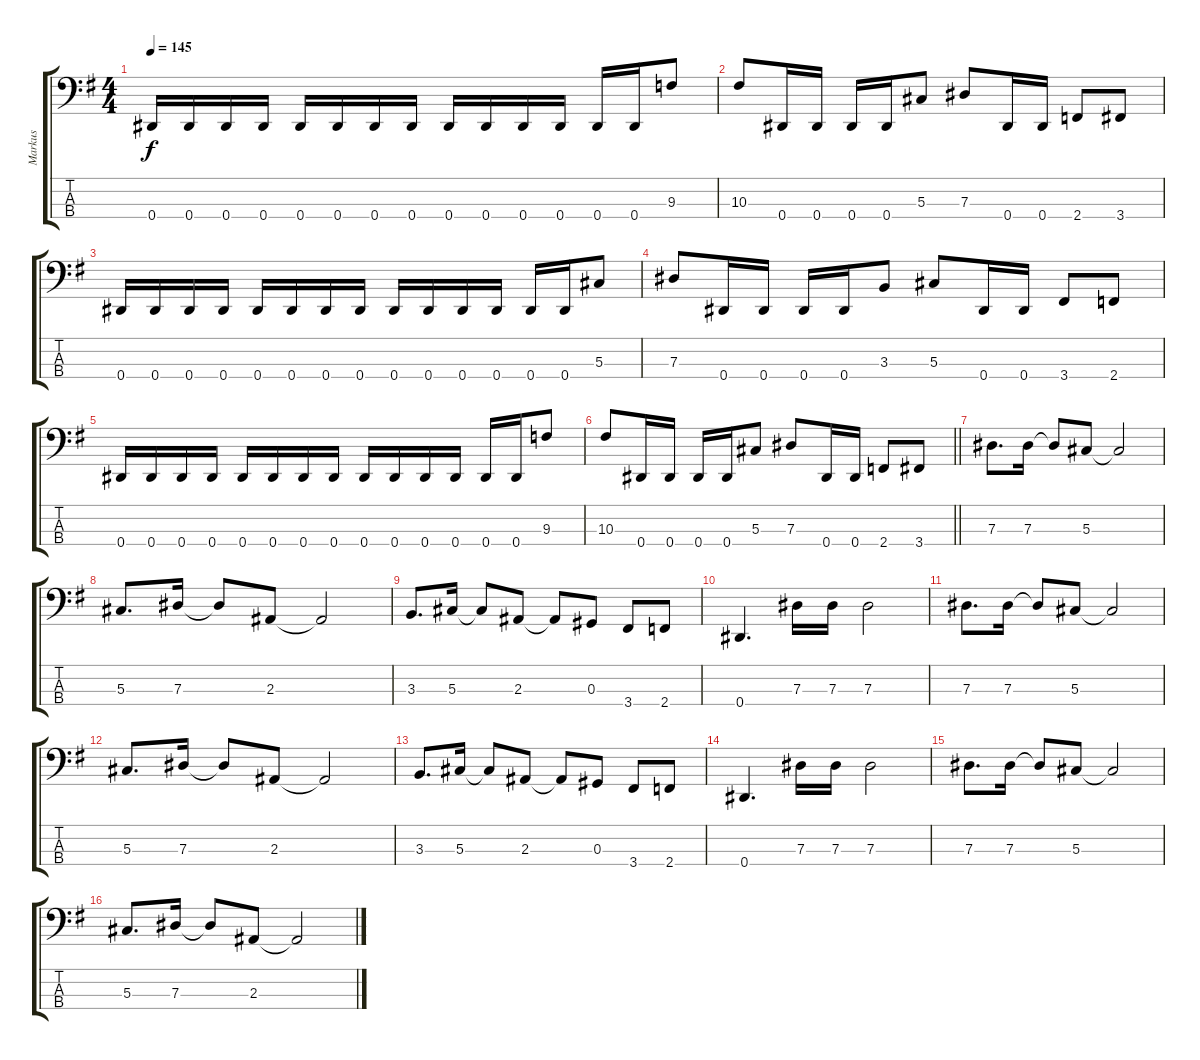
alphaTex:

\track ("Markus" "Markus") {instrument electricbasspick}
\staff {score tabs}
\tuning (Gb2 Db2 Ab1 Eb1) {hide}
\ts (4 4)
\tempo 145
\clef f4
\ks eminor
0.4.16{dy f} 0.4.16 0.4.16 0.4.16 0.4.16 0.4.16 0.4.16 0.4.16 0.4.16 0.4.16 0.4.16 0.4.16 0.4.16 0.4.16 9.3.8 |
10.3.8 0.4.16 0.4.16 0.4.16 0.4.16 5.3.8 7.3.8 0.4.16 0.4.16 2.4.8 3.4.8 |
0.4.16 0.4.16 0.4.16 0.4.16 0.4.16 0.4.16 0.4.16 0.4.16 0.4.16 0.4.16 0.4.16 0.4.16 0.4.16 0.4.16 5.3.8 |
7.3.8 0.4.16 0.4.16 0.4.16 0.4.16 3.3.8 5.3.8 0.4.16 0.4.16 3.4.8 2.4.8 |
0.4.16 0.4.16 0.4.16 0.4.16 0.4.16 0.4.16 0.4.16 0.4.16 0.4.16 0.4.16 0.4.16 0.4.16 0.4.16 0.4.16 9.3.8 |
\barLineRight lightlight
10.3.8 0.4.16 0.4.16 0.4.16 0.4.16 5.3.8 7.3.8 0.4.16 0.4.16 2.4.8 3.4.8 |
7.3.8{d} 7.3.16 7.3{t}.8 5.3.8 5.3{t}.2 |
5.3.8{d} 7.3.16 7.3{t}.8 2.3.8 2.3{t}.2 |
3.3.8{d} 5.3.16 5.3{t}.8 2.3.8 2.3{t}.8 0.3.8 3.4.8 2.4.8 |
0.4.4{d} 7.3.16 7.3.16 7.3.2 |
7.3.8{d} 7.3.16 7.3{t}.8 5.3.8 5.3{t}.2 |
5.3.8{d} 7.3.16 7.3{t}.8 2.3.8 2.3{t}.2 |
3.3.8{d} 5.3.16 5.3{t}.8 2.3.8 2.3{t}.8 0.3.8 3.4.8 2.4.8 |
0.4.4{d} 7.3.16 7.3.16 7.3.2 |
7.3.8{d} 7.3.16 7.3{t}.8 5.3.8 5.3{t}.2 |
5.3.8{d} 7.3.16 7.3{t}.8 2.3.8 2.3{t}.2
